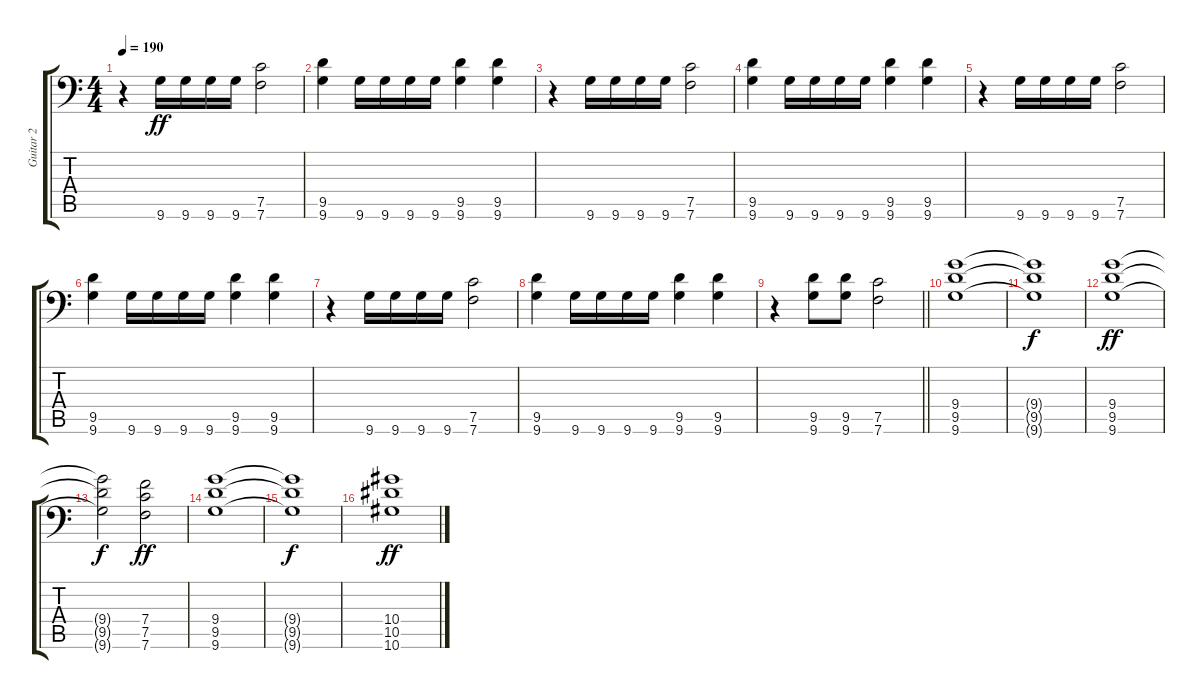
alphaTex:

\track ("Guitar 2" "Guitar 2") {instrument overdrivenguitar}
\staff {score tabs}
\tuning (C4 G3 Eb3 Bb2 F2 Bb1) {hide}
\ts (4 4)
\tempo 190
\clef f4
\ks c
r.4{dy ff} 9.6.16 9.6.16 9.6.16 9.6.16 (7.5 7.6).2 |
(9.5 9.6).4 9.6.16 9.6.16 9.6.16 9.6.16 (9.5 9.6).4 (9.5 9.6).4 |
r.4 9.6.16 9.6.16 9.6.16 9.6.16 (7.5 7.6).2 |
(9.5 9.6).4 9.6.16 9.6.16 9.6.16 9.6.16 (9.5 9.6).4 (9.5 9.6).4 |
r.4 9.6.16 9.6.16 9.6.16 9.6.16 (7.5 7.6).2 |
(9.5 9.6).4 9.6.16 9.6.16 9.6.16 9.6.16 (9.5 9.6).4 (9.5 9.6).4 |
r.4 9.6.16 9.6.16 9.6.16 9.6.16 (7.5 7.6).2 |
(9.5 9.6).4 9.6.16 9.6.16 9.6.16 9.6.16 (9.5 9.6).4 (9.5 9.6).4 |
\barLineRight lightlight
r.4 (9.5 9.6).8 (9.5 9.6).8 (7.5 7.6).2 |
(9.4 9.5 9.6).1 |
(9.4{t} 9.5{t} 9.6{t}).1{dy f} |
(9.4 9.5 9.6).1{dy ff} |
(9.4{t} 9.5{t} 9.6{t}).2{dy f} (7.4 7.5 7.6).2{dy ff} |
(9.4 9.5 9.6).1 |
(9.4{t} 9.5{t} 9.6{t}).1{dy f} |
(10.4 10.5 10.6).1{dy ff}
